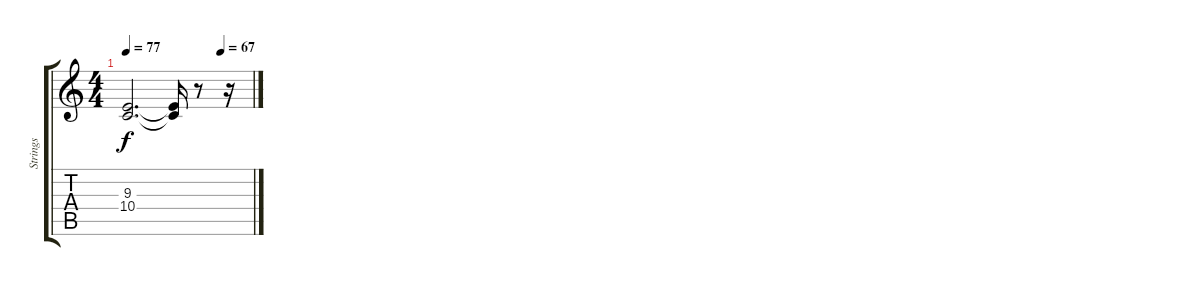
\track ("Strings" "Strings") {instrument synthstrings1}
\staff {score tabs}
\tuning (E4 B3 G3 D3 A2 E2) {hide}
\ts (4 4)
\tempo 77
\tempo (67 0.75)
\clef g2
\ks c
(9.3{t} 10.4{t}).2{d dy f} (9.3{t} 10.4{t}).16 r.8 r.16
